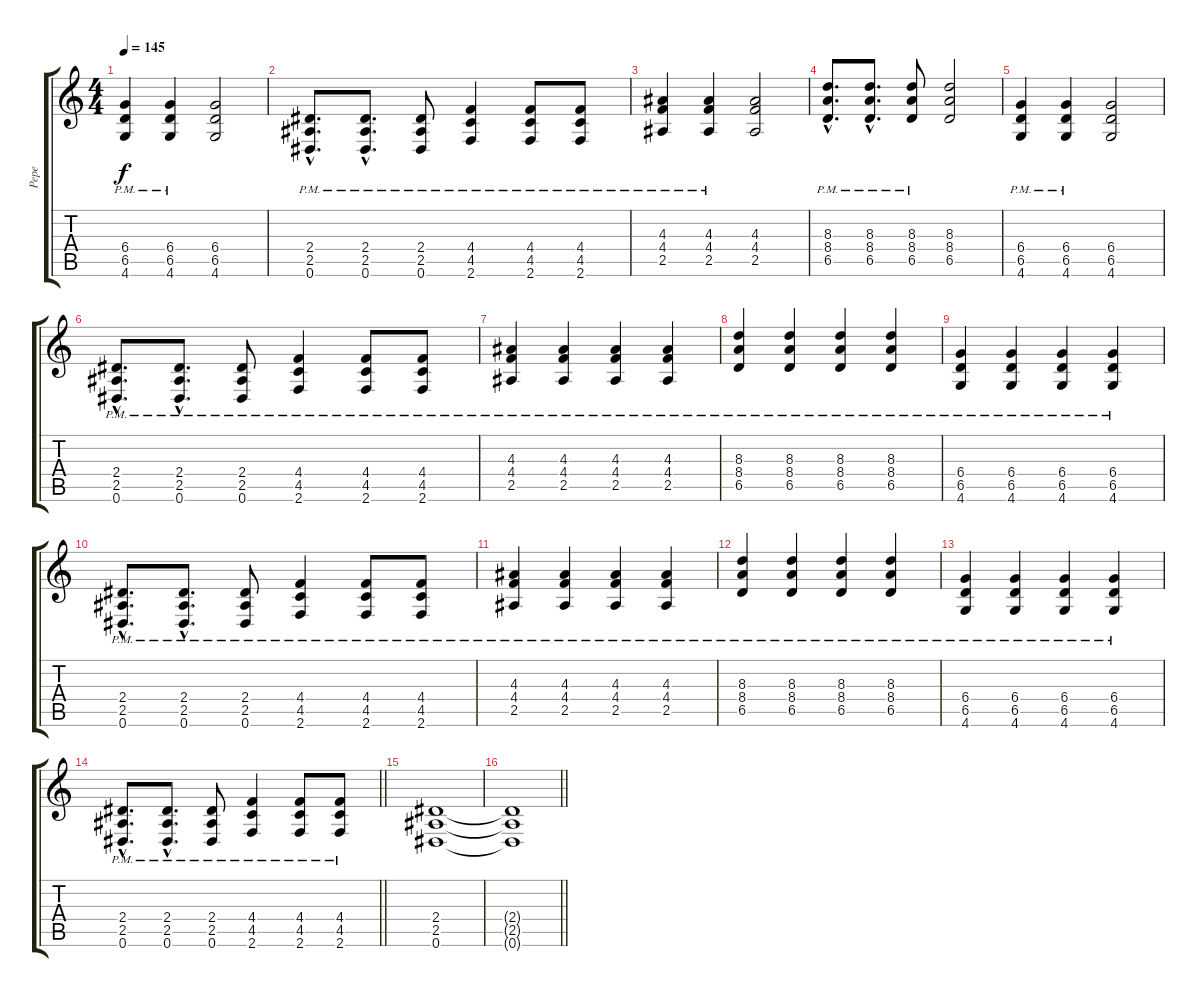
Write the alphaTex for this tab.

\track ("Pepe" "Pepe") {instrument distortionguitar}
\staff {score tabs}
\tuning (Eb4 Bb3 Gb3 Db3 Ab2 Eb2) {hide}
\ts (4 4)
\tempo 145
\clef g2
\ks c
(6.4{pm} 6.5{pm} 4.6{pm}).4{dy f} (6.4{pm} 6.5{pm} 4.6{pm}).4 (6.4 6.5 4.6).2 |
(2.4{hac pm} 2.5{hac pm} 0.6{hac pm}).8{d} (2.4{hac pm} 2.5{hac pm} 0.6{hac pm}).8{d} (2.4{pm} 2.5{pm} 0.6{pm}).8 (4.4{pm} 4.5{pm} 2.6{pm}).4 (4.4{pm} 4.5{pm} 2.6{pm}).8 (4.4{pm} 4.5{pm} 2.6{pm}).8 |
(4.3{pm} 4.4{pm} 2.5{pm}).4 (4.3{pm} 4.4{pm} 2.5{pm}).4 (4.3 4.4 2.5).2 |
(8.3{hac pm} 8.4{hac pm} 6.5{hac pm}).8{d} (8.3{hac pm} 8.4{hac pm} 6.5{hac pm}).8{d} (8.3{pm} 8.4{pm} 6.5{pm}).8 (8.3 8.4 6.5).2 |
(6.4{pm} 6.5{pm} 4.6{pm}).4 (6.4{pm} 6.5{pm} 4.6{pm}).4 (6.4 6.5 4.6).2 |
(2.4{hac pm} 2.5{hac pm} 0.6{hac pm}).8{d} (2.4{hac pm} 2.5{hac pm} 0.6{hac pm}).8{d} (2.4{pm} 2.5{pm} 0.6{pm}).8 (4.4{pm} 4.5{pm} 2.6{pm}).4 (4.4{pm} 4.5{pm} 2.6{pm}).8 (4.4{pm} 4.5{pm} 2.6{pm}).8 |
(4.3{pm} 4.4{pm} 2.5{pm}).4 (4.3{pm} 4.4{pm} 2.5{pm}).4 (4.3{pm} 4.4{pm} 2.5{pm}).4 (4.3{pm} 4.4{pm} 2.5{pm}).4 |
(8.3{pm} 8.4{pm} 6.5{pm}).4 (8.3{pm} 8.4{pm} 6.5{pm}).4 (8.3{pm} 8.4{pm} 6.5{pm}).4 (8.3{pm} 8.4{pm} 6.5{pm}).4 |
(6.4{pm} 6.5{pm} 4.6{pm}).4 (6.4{pm} 6.5{pm} 4.6{pm}).4 (6.4{pm} 6.5{pm} 4.6{pm}).4 (6.4{pm} 6.5{pm} 4.6{pm}).4 |
(2.4{hac pm} 2.5{hac pm} 0.6{hac pm}).8{d} (2.4{hac pm} 2.5{hac pm} 0.6{hac pm}).8{d} (2.4{pm} 2.5{pm} 0.6{pm}).8 (4.4{pm} 4.5{pm} 2.6{pm}).4 (4.4{pm} 4.5{pm} 2.6{pm}).8 (4.4{pm} 4.5{pm} 2.6{pm}).8 |
(4.3{pm} 4.4{pm} 2.5{pm}).4 (4.3{pm} 4.4{pm} 2.5{pm}).4 (4.3{pm} 4.4{pm} 2.5{pm}).4 (4.3{pm} 4.4{pm} 2.5{pm}).4 |
(8.3{pm} 8.4{pm} 6.5{pm}).4 (8.3{pm} 8.4{pm} 6.5{pm}).4 (8.3{pm} 8.4{pm} 6.5{pm}).4 (8.3{pm} 8.4{pm} 6.5{pm}).4 |
(6.4{pm} 6.5{pm} 4.6{pm}).4 (6.4{pm} 6.5{pm} 4.6{pm}).4 (6.4{pm} 6.5{pm} 4.6{pm}).4 (6.4{pm} 6.5{pm} 4.6{pm}).4 |
\barLineRight lightlight
(2.4{hac pm} 2.5{hac pm} 0.6{hac pm}).8{d} (2.4{hac pm} 2.5{hac pm} 0.6{hac pm}).8{d} (2.4{pm} 2.5{pm} 0.6{pm}).8 (4.4{pm} 4.5{pm} 2.6{pm}).4 (4.4{pm} 4.5{pm} 2.6{pm}).8 (4.4{pm} 4.5{pm} 2.6{pm}).8 |
(2.4 2.5 0.6).1 |
\barLineRight lightlight
(2.4{t} 2.5{t} 0.6{t}).1
